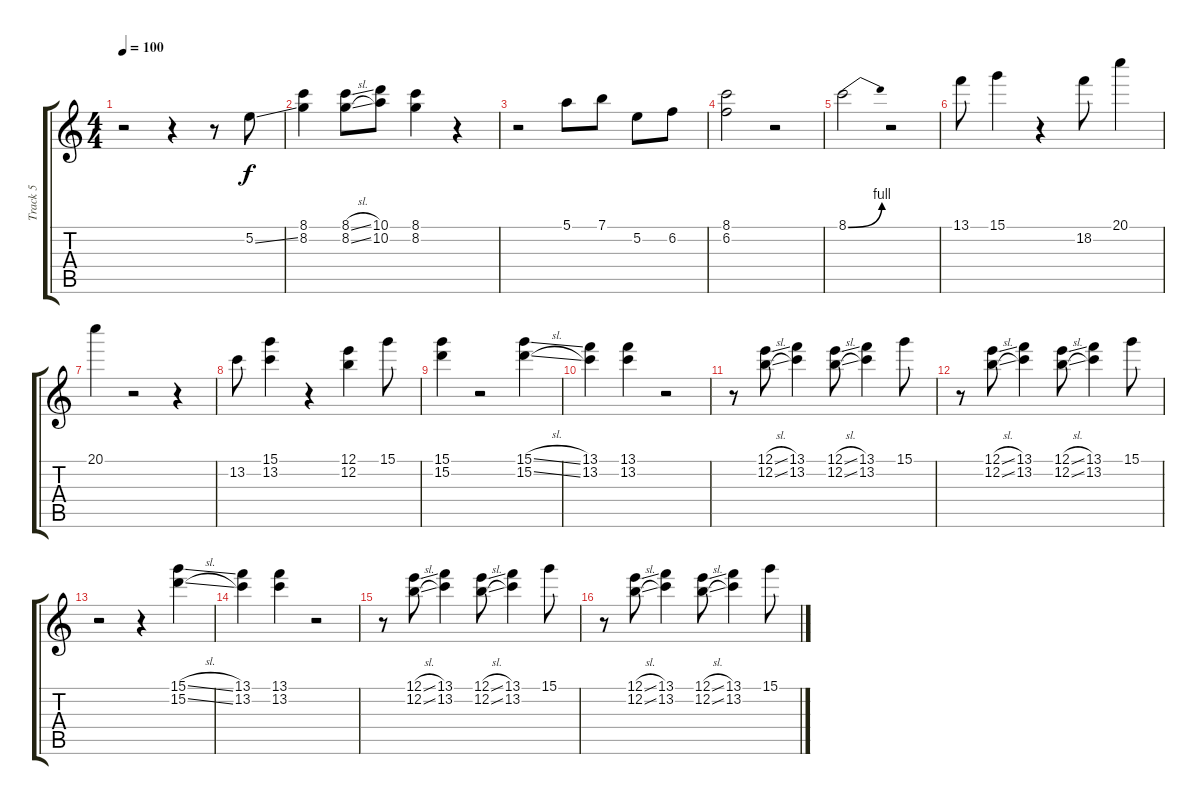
\track ("Track 5" "Track 5") {instrument electricguitarjazz}
\staff {score tabs}
\tuning (E4 B3 G3 D3 A2 E2) {hide}
\ts (4 4)
\tempo 100
\clef g2
\ks c
r.2{dy f} r.4 r.8 5.2{ss}.8 |
(8.1 8.2).4 (8.1{sl} 8.2{sl}).8 (10.1 10.2).8 (8.1 8.2).4 r.4 |
r.2 5.1.8 7.1.8 5.2.8 6.2.8 |
(8.1 6.2).2 r.2 |
8.1{be (bend 0 0 60 4)}.2 r.2 |
13.1.8 15.1.4 r.4 18.2.8 20.1.4 |
20.1.4 r.2 r.4 |
13.2.8 (15.1 13.2).4 r.4 (12.1 12.2).4 15.1.8 |
(15.1 15.2).4 r.2 (15.1{sl} 15.2{sl}).4 |
(13.1 13.2).4 (13.1 13.2).4 r.2 |
r.8 (12.1{sl} 12.2{sl}).8 (13.1 13.2).4 (12.1{sl} 12.2{sl}).8 (13.1 13.2).4 15.1.8 |
r.8 (12.1{sl} 12.2{sl}).8 (13.1 13.2).4 (12.1{sl} 12.2{sl}).8 (13.1 13.2).4 15.1.8 |
r.2 r.4 (15.1{sl} 15.2{sl}).4 |
(13.1 13.2).4 (13.1 13.2).4 r.2 |
r.8 (12.1{sl} 12.2{sl}).8 (13.1 13.2).4 (12.1{sl} 12.2{sl}).8 (13.1 13.2).4 15.1.8 |
r.8 (12.1{sl} 12.2{sl}).8 (13.1 13.2).4 (12.1{sl} 12.2{sl}).8 (13.1 13.2).4 15.1.8
